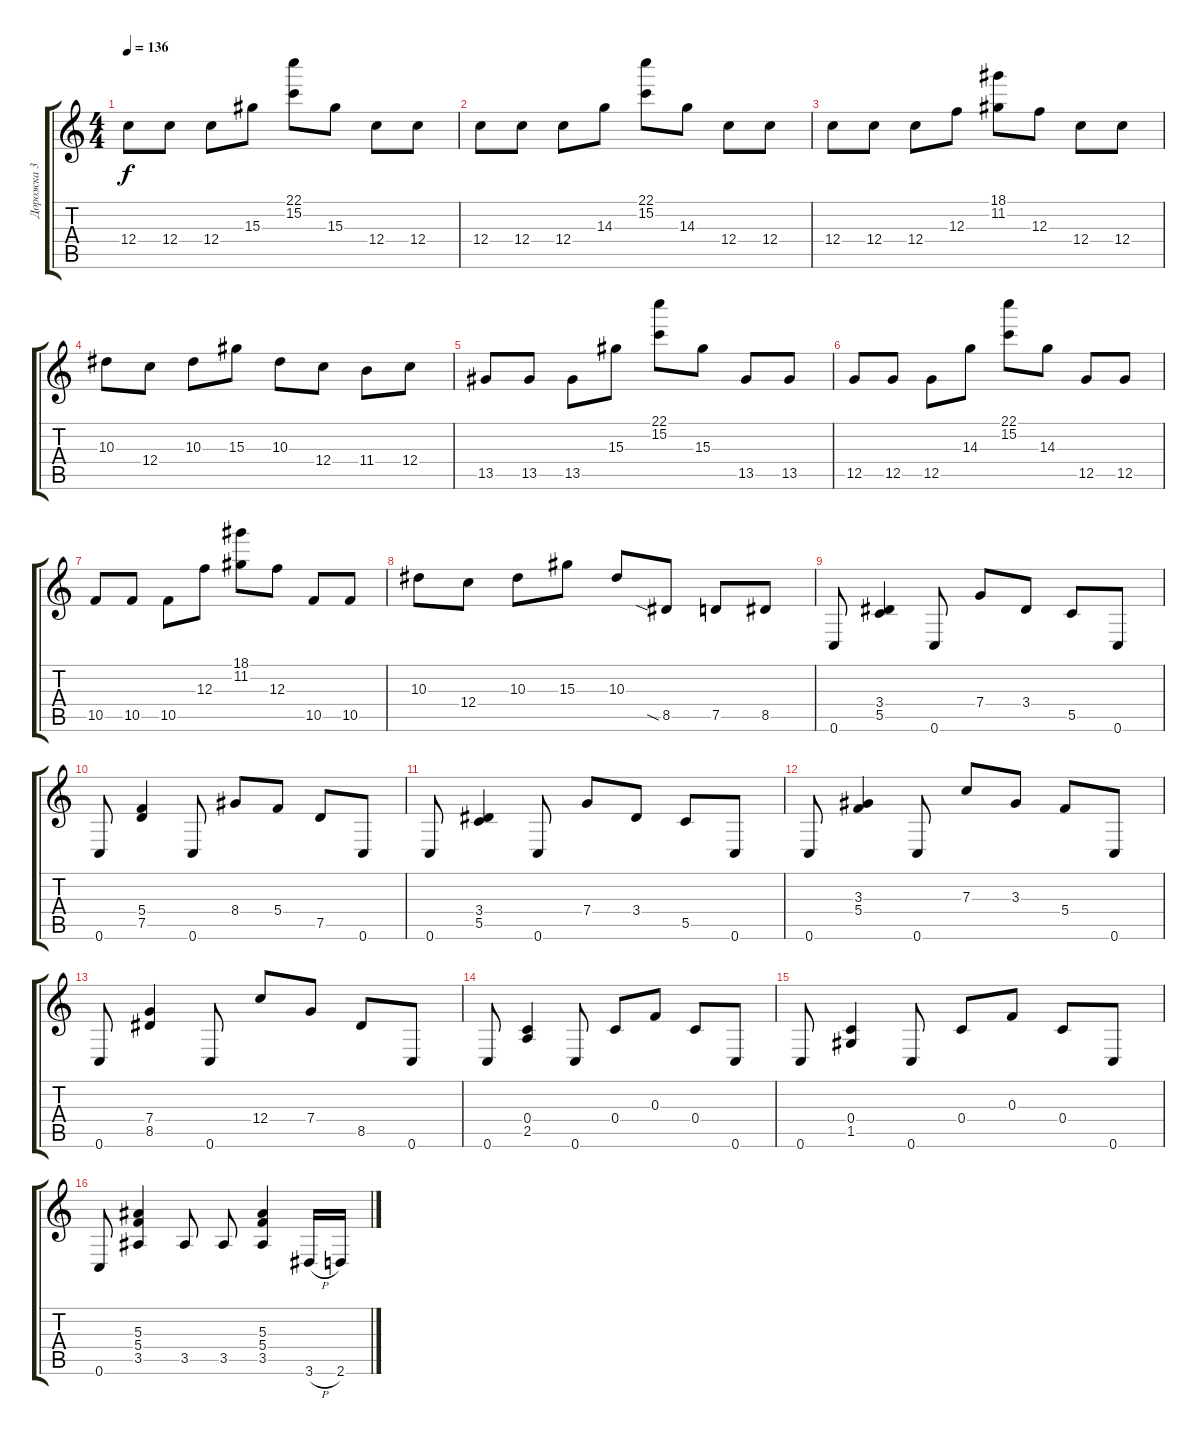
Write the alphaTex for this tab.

\track ("Дорожка 3" "Дорожка 3") {instrument distortionguitar}
\staff {score tabs}
\tuning (D4 A3 F3 C3 G2 C2) {hide}
\ts (4 4)
\tempo 136
\clef g2
\ks c
12.4.8{dy f} 12.4.8 12.4.8 15.3.8 (22.1 15.2).8 15.3.8 12.4.8 12.4.8 |
12.4.8 12.4.8 12.4.8 14.3.8 (22.1 15.2).8 14.3.8 12.4.8 12.4.8 |
12.4.8 12.4.8 12.4.8 12.3.8 (18.1 11.2).8 12.3.8 12.4.8 12.4.8 |
10.3.8 12.4.8 10.3.8 15.3.8 10.3.8 12.4.8 11.4.8 12.4.8 |
13.5.8 13.5.8 13.5.8 15.3.8 (22.1 15.2).8 15.3.8 13.5.8 13.5.8 |
12.5.8 12.5.8 12.5.8 14.3.8 (22.1 15.2).8 14.3.8 12.5.8 12.5.8 |
10.5.8 10.5.8 10.5.8 12.3.8 (18.1 11.2).8 12.3.8 10.5.8 10.5.8 |
10.3.8 12.4.8 10.3.8 15.3.8 10.3.8 8.5{sia}.8 7.5.8 8.5.8 |
0.6.8 (3.4 5.5).4 0.6.8 7.4.8 3.4.8 5.5.8 0.6.8 |
0.6.8 (5.4 7.5).4 0.6.8 8.4.8 5.4.8 7.5.8 0.6.8 |
0.6.8 (3.4 5.5).4 0.6.8 7.4.8 3.4.8 5.5.8 0.6.8 |
0.6.8 (3.3 5.4).4 0.6.8 7.3.8 3.3.8 5.4.8 0.6.8 |
0.6.8 (7.4 8.5).4 0.6.8 12.4.8 7.4.8 8.5.8 0.6.8 |
0.6.8 (0.4 2.5).4 0.6.8 0.4.8 0.3.8 0.4.8 0.6.8 |
0.6.8 (0.4 1.5).4 0.6.8 0.4.8 0.3.8 0.4.8 0.6.8 |
0.6.8 (5.3 5.4 3.5).4 3.5.8 3.5.8 (5.3 5.4 3.5).4 3.6{h}.16 2.6.16
